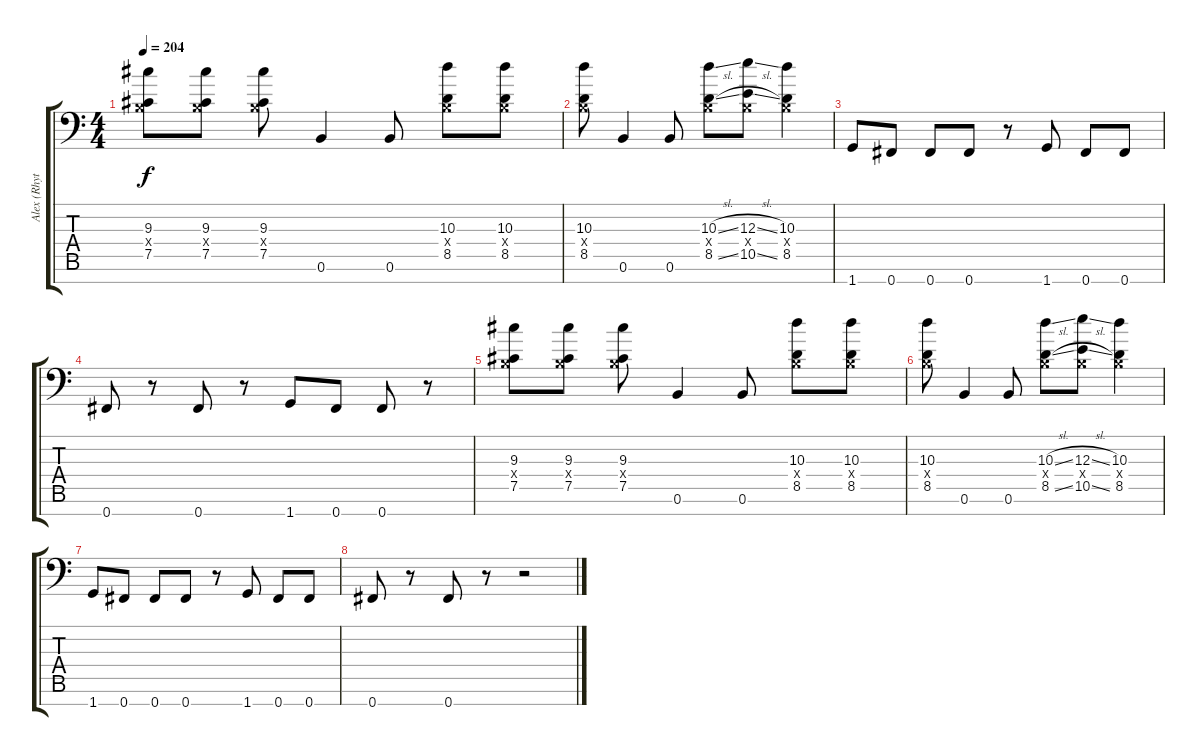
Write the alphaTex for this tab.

\track ("Alex (Rhythm Guitar) " "Alex (Rhyt") {instrument distortionguitar}
\staff {score tabs}
\tuning (Db4 Ab3 E3 B2 Gb2 B1 Gb1) {hide}
\ts (4 4)
\tempo 204
\clef f4
\ks c
(9.3 0.4{x} 7.5).8{dy f} (9.3 0.4{x} 7.5).8 (9.3 0.4{x} 7.5).8 0.6.4 0.6.8 (10.3 0.4{x} 8.5).8 (10.3 0.4{x} 8.5).8 |
(10.3 0.4{x} 8.5).8 0.6.4 0.6.8 (10.3{sl} 0.4{x} 8.5{sl}).8 (12.3{sl} 0.4{x} 10.5{sl}).8 (10.3 0.4{x} 8.5).4 |
1.7.8 0.7.8 0.7.8 0.7.8 r.8 1.7.8 0.7.8 0.7.8 |
0.7.8 r.8 0.7.8 r.8 1.7.8 0.7.8 0.7.8 r.8 |
(9.3 0.4{x} 7.5).8 (9.3 0.4{x} 7.5).8 (9.3 0.4{x} 7.5).8 0.6.4 0.6.8 (10.3 0.4{x} 8.5).8 (10.3 0.4{x} 8.5).8 |
(10.3 0.4{x} 8.5).8 0.6.4 0.6.8 (10.3{sl} 0.4{x} 8.5{sl}).8 (12.3{sl} 0.4{x} 10.5{sl}).8 (10.3 0.4{x} 8.5).4 |
1.7.8 0.7.8 0.7.8 0.7.8 r.8 1.7.8 0.7.8 0.7.8 |
0.7.8 r.8 0.7.8 r.8 r.2
